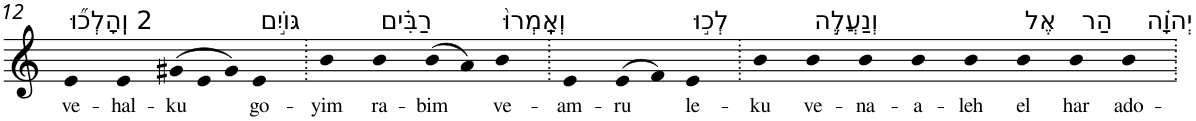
**kern	**text
*part1	*part1
*staff1	*staff1
*I"Piano	*
*I'Pno	*
!!LO:PB:g=z
*clefG2	*
*k[]	*
=12	=12
!LO:TX:a:t=2 וְֽהָלְכ֞וּ	!
!	!LO:LY:b
4e	ve-
!	!LO:LY:b
4e	-hal-
!	!LO:LY:b
(>12g#X	-ku
12e	.
12g#)	.
!LO:TX:a:t=גּוֹיִ֣ם	!
!	!LO:LY:b
4e	go-
=13.	=13.
!	!LO:LY:b
4b	-yim
!LO:TX:a:t=רַבִּ֗ים	!
!	!LO:LY:b
4b	ra-
!	!LO:LY:b
(>8b	-bim
8a)	.
!LO:TX:a:t=וְאָֽמְרוּ֙	!
!	!LO:LY:b
4b	ve-
=14.	=14.
!	!LO:LY:b
4e	-am-
!	!LO:LY:b
(>8e	-ru
8f)	.
!LO:TX:a:t=לְכ֣וּ	!
!	!LO:LY:b
4e	le-
=15.	=15.
!	!LO:LY:b
4b	-ku
!LO:TX:a:t=וְנַעֲלֶ֣ה	!
!	!LO:LY:b
4b	ve-
!	!LO:LY:b
4b	-na-
!	!LO:LY:b
4b	-a-
!	!LO:LY:b
4b	-leh
!LO:TX:a:t=אֶל	!
!	!LO:LY:b
4b	el
!LO:TX:a:t=הַר	!
!	!LO:LY:b
4b	har
!LO:TX:a:t=יְהוָ֗ה	!
!	!LO:LY:b
4b	ado-
=.	=.
*-	*-
